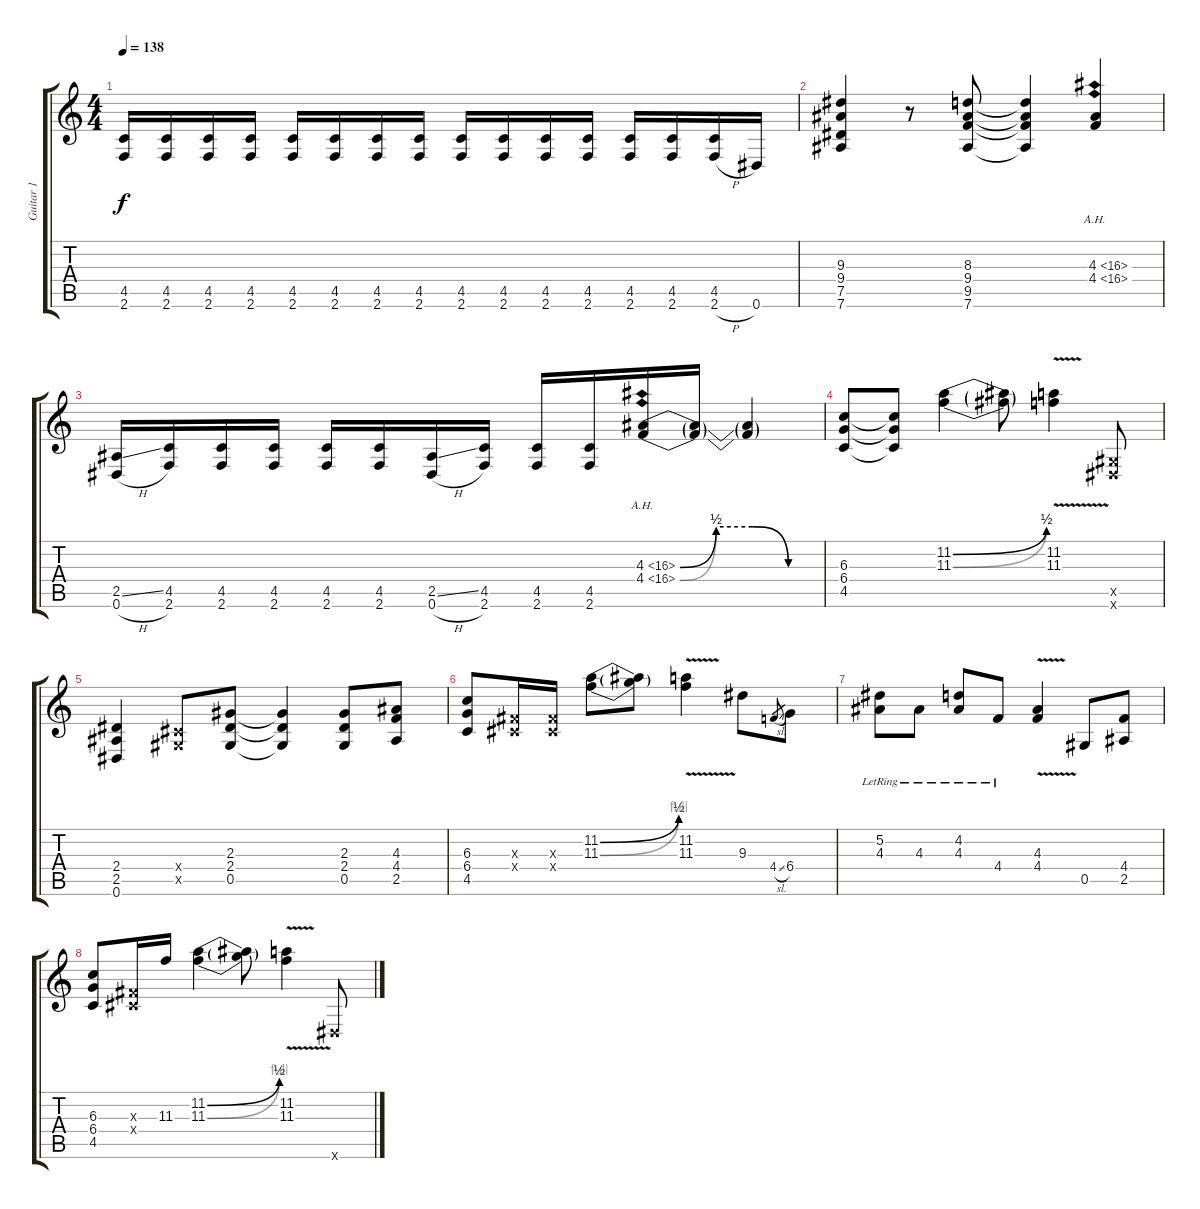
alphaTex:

\track ("Guitar 1" "Guitar 1") {instrument overdrivenguitar}
\staff {score tabs}
\tuning (Eb4 Bb3 Gb3 Db3 Ab2 Eb2) {hide}
\ts (4 4)
\tempo 138
\clef g2
\ks c
(4.5 2.6).16{dy f} (4.5 2.6).16 (4.5 2.6).16 (4.5 2.6).16 (4.5 2.6).16 (4.5 2.6).16 (4.5 2.6).16 (4.5 2.6).16 (4.5 2.6).16 (4.5 2.6).16 (4.5 2.6).16 (4.5 2.6).16 (4.5 2.6).16 (4.5 2.6).16 (4.5 2.6{h}).16 0.6.16 |
(9.3 9.4 7.5 7.6).4 r.8 (8.3 9.4 9.5 7.6).8 (8.3{t} 9.4{t} 9.5{t} 7.6{t}).4 (4.3{ah 12} 4.4{ah 12}).4 |
(2.5{ss} 0.6{h}).16 (4.5 2.6).16 (4.5 2.6).16 (4.5 2.6).16 (4.5 2.6).16 (4.5 2.6).16 (2.5{ss} 0.6{h}).16 (4.5 2.6).16 (4.5 2.6).16 (4.5 2.6).16 (4.3{be (custom 0 0 15 2 30 2 45 0 60 0) ah 12} 4.4{be (custom 0 0 15 2 30 2 45 0 60 0) ah 12}).16 (4.3{t} 4.4{t}).16 (4.3{t} 4.4{t}).4 |
(6.3 6.4 4.5).8 (6.3{t} 6.4{t} 4.5{t}).8 (11.2{be (bend 0 0 60 2)} 11.3{be (bend 0 0 60 2)}).4 (11.2{t} 11.3{t}).8 (11.2{v} 11.3{v}).4 (0.5{x} 0.6{x}).8 |
(2.4 2.5 0.6).4 (0.4{x} 0.5{x}).8 (2.3 2.4 0.5).8 (2.3{t} 2.4{t} 0.5{t}).4 (2.3 2.4 0.5).8 (4.3 4.4 2.5).8 |
(6.3 6.4 4.5).8 (0.3{x} 0.4{x}).16 (0.3{x} 0.4{x}).16 (11.2{be (bend 0 0 60 2)} 11.3{be (bend 0 0 60 4)}).8 (11.2{t} 11.3{t}).8 (11.2{v} 11.3{v}).4 9.3.8 4.4{sl}.8{gr} 6.4.8 |
(5.2{lr} 4.3{lr}).8 4.3{lr}.8 (4.2{lr} 4.3{lr}).8 4.4{lr}.8 (4.3{v} 4.4{v}).4 0.5.8 (4.4 2.5).8 |
(6.3 6.4 4.5).8 (0.3{x} 0.4{x}).16 11.3.16 (11.2{be (bend 0 0 60 2)} 11.3{be (bend 0 0 60 4)}).4 (11.2{t} 11.3{t}).8 (11.2{v} 11.3{v}).4 0.6{x}.8
